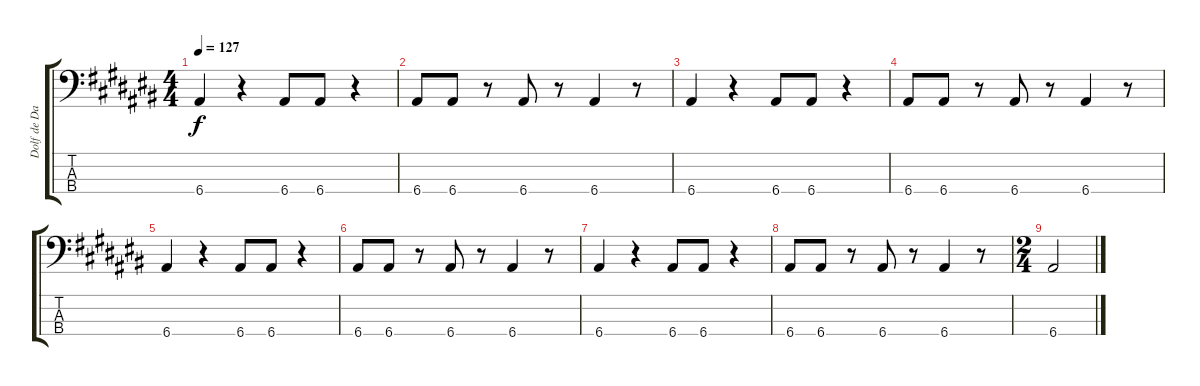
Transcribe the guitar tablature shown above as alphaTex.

\track ("Dolf de Datsun" "Dolf de Da") {instrument acousticguitarnylon}
\staff {score tabs}
\tuning (G2 D2 A1 E1) {hide}
\ts (4 4)
\tempo 127
\clef f4
\ks a#minor
6.4.4{dy f} r.4 6.4.8 6.4.8 r.4 |
6.4.8 6.4.8 r.8 6.4.8 r.8 6.4.4 r.8 |
6.4.4 r.4 6.4.8 6.4.8 r.4 |
6.4.8 6.4.8 r.8 6.4.8 r.8 6.4.4 r.8 |
6.4.4 r.4 6.4.8 6.4.8 r.4 |
6.4.8 6.4.8 r.8 6.4.8 r.8 6.4.4 r.8 |
6.4.4 r.4 6.4.8 6.4.8 r.4 |
6.4.8 6.4.8 r.8 6.4.8 r.8 6.4.4 r.8 |
\ts (2 4)
6.4.2
